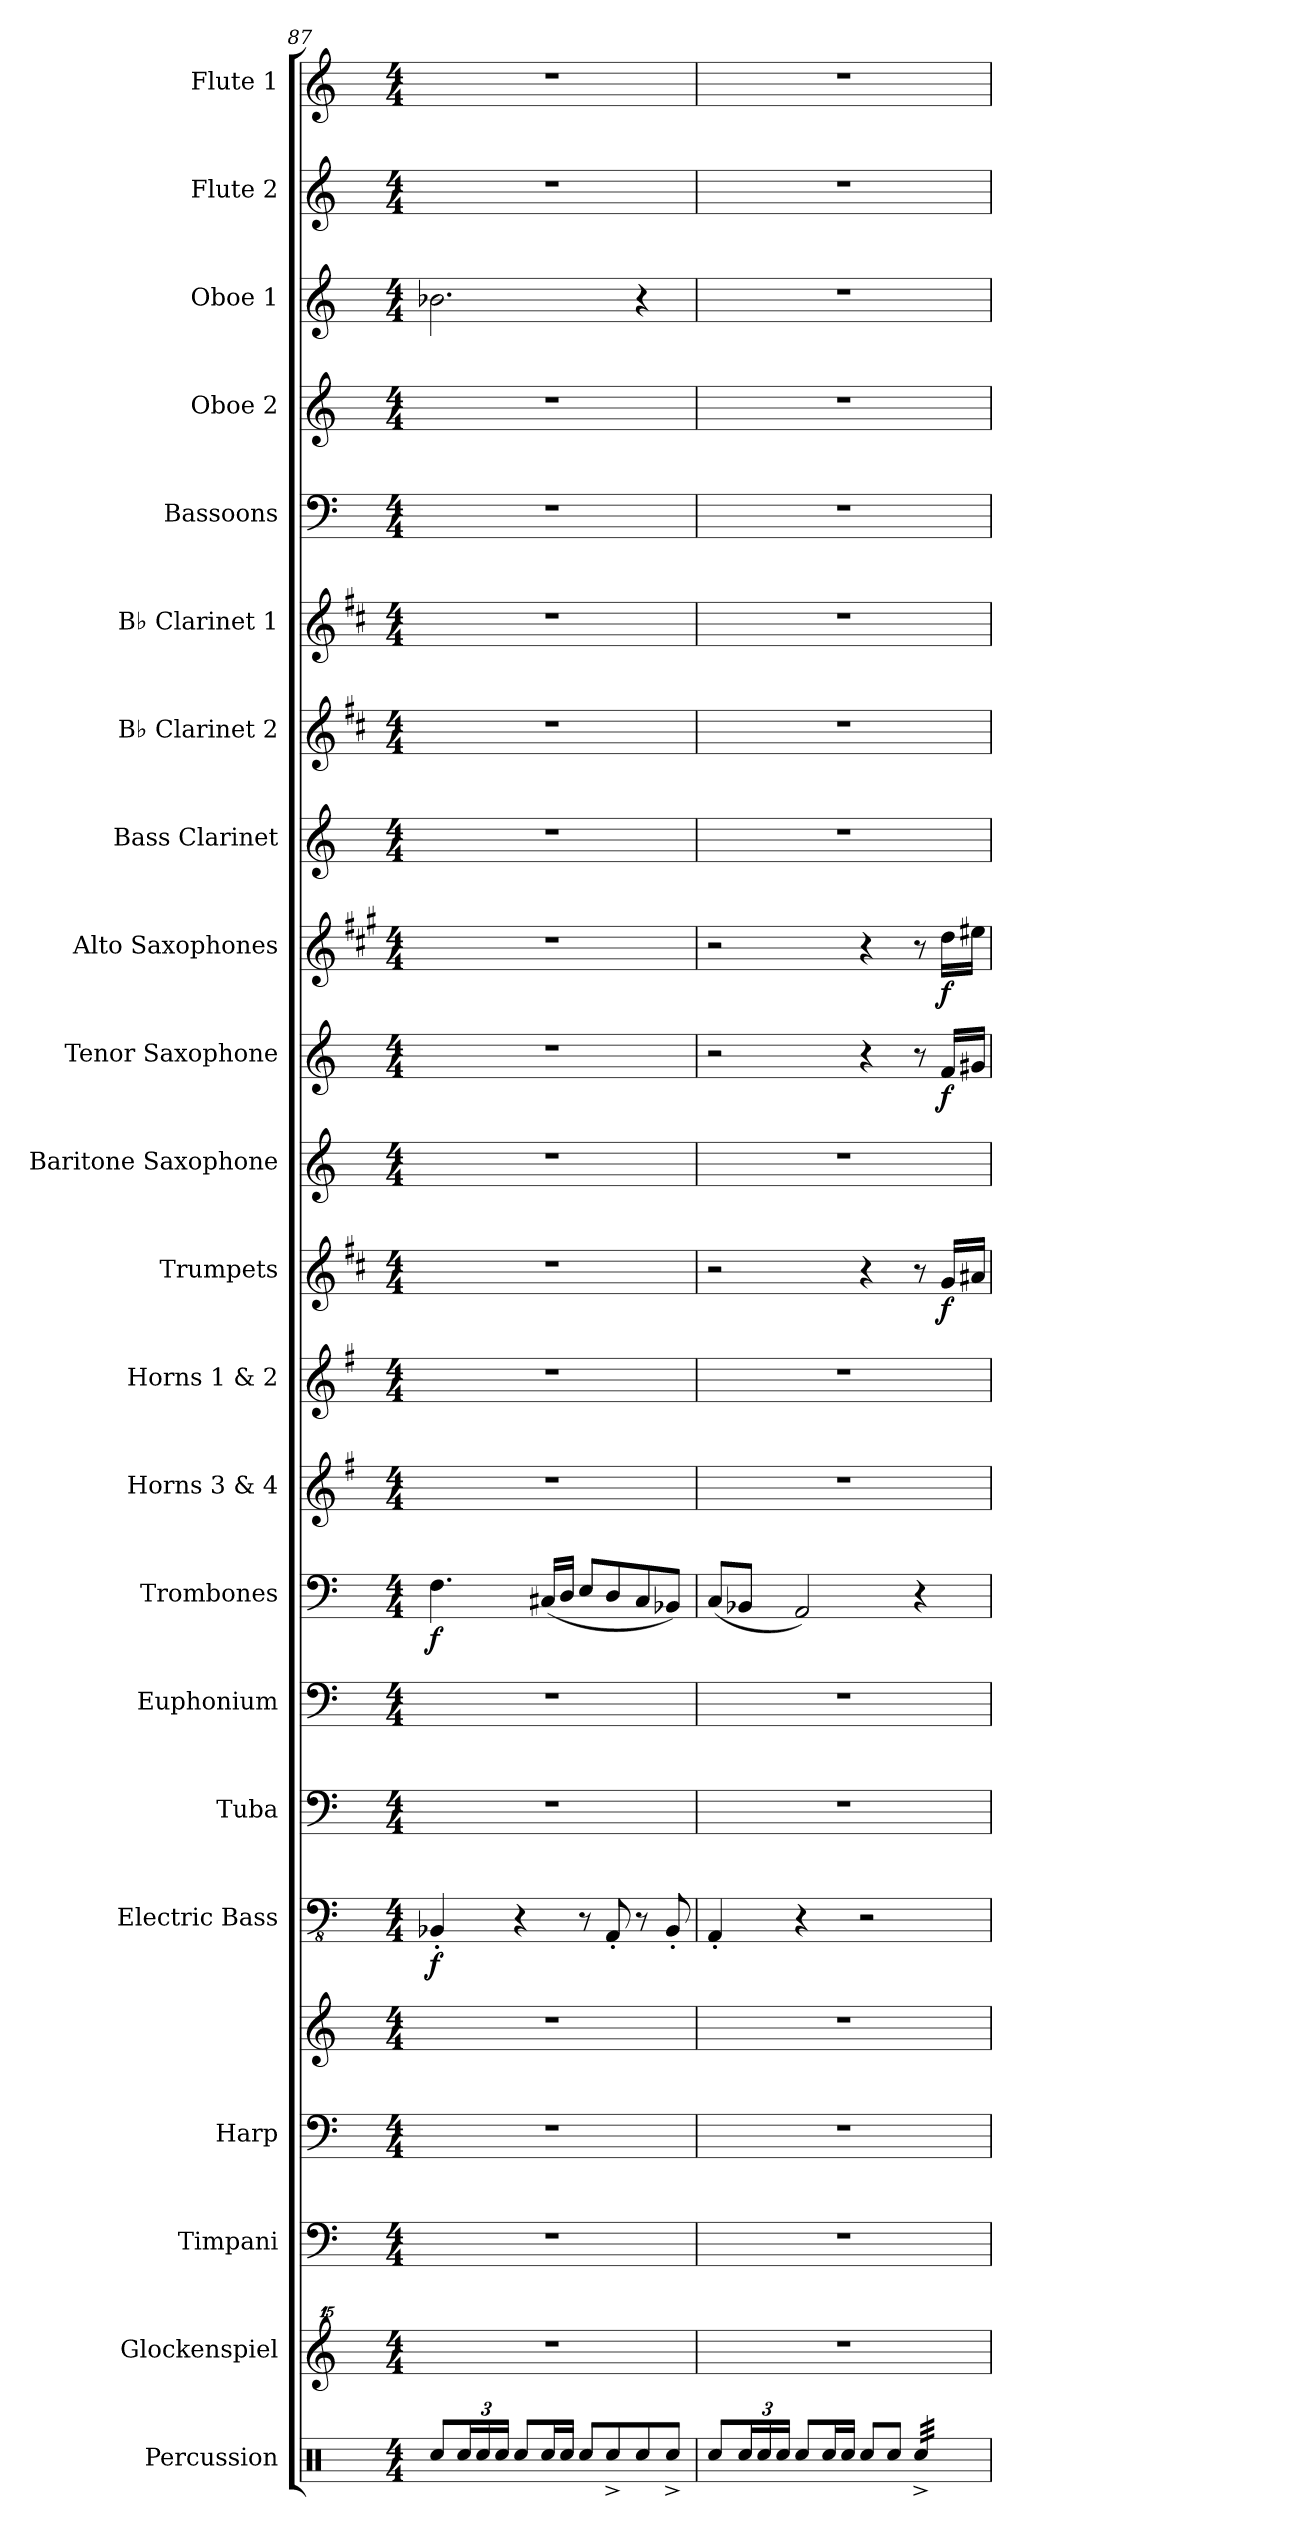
**kern	**kern	**kern	**kern	**kern	**kern	**dynam	**kern	**kern	**kern	**dynam	**kern	**kern	**kern	**dynam	**kern	**kern	**dynam	**kern	**dynam	**kern	**kern	**kern	**kern	**kern	**kern	**kern	**kern
*part22	*part21	*part20	*part19	*part19	*part18	*part18	*part17	*part16	*part15	*part15	*part14	*part13	*part12	*part12	*part11	*part10	*part10	*part9	*part9	*part8	*part7	*part6	*part5	*part4	*part3	*part2	*part1
*staff23	*staff22	*staff21	*staff20	*staff19	*staff18	*staff18	*staff17	*staff16	*staff15	*staff15	*staff14	*staff13	*staff12	*staff12	*staff11	*staff10	*staff10	*staff9	*staff9	*staff8	*staff7	*staff6	*staff5	*staff4	*staff3	*staff2	*staff1
*I"Percussion	*I"Glockenspiel	*I"Timpani	*I"Harp	*	*I"Electric Bass	*	*I"Tuba	*I"Euphonium	*I"Trombones	*	*I"Horns 3 &amp; 4	*I"Horns 1 &amp; 2	*I"Trumpets	*	*I"Baritone Saxophone	*I"Tenor Saxophone	*	*I"Alto Saxophones	*	*I"Bass Clarinet	*I"B♭ Clarinet 2	*I"B♭ Clarinet 1	*I"Bassoons	*I"Oboe 2	*I"Oboe 1	*I"Flute 2	*I"Flute 1
*I'Perc.	*I'Glk.	*I'Timp.	*I'Hrp.	*	*I'El. B.	*	*I'Tba.	*I'Euph.	*I'Tbns.	*	*I'Hns. 3/4	*I'Hns. 1/2	*I'Tpts.	*	*I'Bar. Sax.	*I'T. Sax.	*	*I'A. Saxes.	*	*I'B. Cl.	*I'B♭ Cl. 2	*I'B♭ Cl. 1	*I'Bsns.	*I'Ob. 2	*I'Ob. 1	*I'Fl. 2	*I'Fl. 1
*clefX	*clefG^^2	*clefF4	*clefF4	*clefG2	*clefFv4	*	*clefF4	*clefF4	*clefF4	*	*clefG2	*clefG2	*clefG2	*	*clefG2	*clefG2	*	*clefG2	*	*clefG2	*clefG2	*clefG2	*clefF4	*clefG2	*clefG2	*clefG2	*clefG2
*	*	*	*	*	*	*	*	*	*	*	*ITrd4c7	*ITrd4c7	*ITrd1c2	*	*ITrd12c21	*ITrd8c14	*	*ITrd5c9	*	*ITrd8c14	*ITrd1c2	*ITrd1c2	*	*	*	*	*
*k[]	*k[]	*k[]	*k[]	*k[]	*k[]	*	*k[]	*k[]	*k[]	*	*k[]	*k[]	*k[]	*	*k[]	*k[]	*	*k[]	*	*k[]	*k[]	*k[]	*k[]	*k[]	*k[]	*k[]	*k[]
*M4/4	*M4/4	*M4/4	*M4/4	*M4/4	*M4/4	*	*M4/4	*M4/4	*M4/4	*	*M4/4	*M4/4	*M4/4	*	*M4/4	*M4/4	*	*M4/4	*	*M4/4	*M4/4	*M4/4	*M4/4	*M4/4	*M4/4	*M4/4	*M4/4
=87	=87	=87	=87	=87	=87	=87	=87	=87	=87	=87	=87	=87	=87	=87	=87	=87	=87	=87	=87	=87	=87	=87	=87	=87	=87	=87	=87
!	!	!	!	!	!	!LO:DY:b	!	!	!	!LO:DY:b	!	!	!	!	!	!	!	!	!	!	!	!	!	!	!	!	!
8Rcc/L	1r	1r	1r	1r	4BBB-X'/	f	1r	1r	4.F\	f	1r	1r	1r	.	1r	1r	.	1r	.	1r	1r	1r	1r	1r	2.b-X\	1r	1r
*Xbrackettup	*	*	*	*	*	*	*	*	*	*	*	*	*	*	*	*	*	*	*	*	*	*	*	*	*	*	*
24Rcc/L	.	.	.	.	.	.	.	.	.	.	.	.	.	.	.	.	.	.	.	.	.	.	.	.	.	.	.
24Rcc/	.	.	.	.	.	.	.	.	.	.	.	.	.	.	.	.	.	.	.	.	.	.	.	.	.	.	.
24Rcc/JJ	.	.	.	.	.	.	.	.	.	.	.	.	.	.	.	.	.	.	.	.	.	.	.	.	.	.	.
8Rcc/L	.	.	.	.	4r	.	.	.	.	.	.	.	.	.	.	.	.	.	.	.	.	.	.	.	.	.	.
16Rcc/L	.	.	.	.	.	.	.	.	(16C#X/LL	.	.	.	.	.	.	.	.	.	.	.	.	.	.	.	.	.	.
16Rcc/JJ	.	.	.	.	.	.	.	.	16D/JJ	.	.	.	.	.	.	.	.	.	.	.	.	.	.	.	.	.	.
8Rcc/L	.	.	.	.	8r	.	.	.	8E/L	.	.	.	.	.	.	.	.	.	.	.	.	.	.	.	.	.	.
8Rcc^/	.	.	.	.	8AAA'/	.	.	.	8D/	.	.	.	.	.	.	.	.	.	.	.	.	.	.	.	.	.	.
8Rcc/	.	.	.	.	8r	.	.	.	8C#/	.	.	.	.	.	.	.	.	.	.	.	.	.	.	.	4r	.	.
8Rcc^/J	.	.	.	.	8BBB-'/	.	.	.	8BB-X/J)	.	.	.	.	.	.	.	.	.	.	.	.	.	.	.	.	.	.
=88	=88	=88	=88	=88	=88	=88	=88	=88	=88	=88	=88	=88	=88	=88	=88	=88	=88	=88	=88	=88	=88	=88	=88	=88	=88	=88	=88
8Rcc/L	1r	1r	1r	1r	4AAA'/	.	1r	1r	(8C/L	.	1r	1r	2r	.	1r	2r	.	2r	.	1r	1r	1r	1r	1r	1r	1r	1r
24Rcc/L	.	.	.	.	.	.	.	.	8BB-X/J	.	.	.	.	.	.	.	.	.	.	.	.	.	.	.	.	.	.
24Rcc/	.	.	.	.	.	.	.	.	.	.	.	.	.	.	.	.	.	.	.	.	.	.	.	.	.	.	.
24Rcc/JJ	.	.	.	.	.	.	.	.	.	.	.	.	.	.	.	.	.	.	.	.	.	.	.	.	.	.	.
8Rcc/L	.	.	.	.	4r	.	.	.	2AA/)	.	.	.	.	.	.	.	.	.	.	.	.	.	.	.	.	.	.
16Rcc/L	.	.	.	.	.	.	.	.	.	.	.	.	.	.	.	.	.	.	.	.	.	.	.	.	.	.	.
16Rcc/JJ	.	.	.	.	.	.	.	.	.	.	.	.	.	.	.	.	.	.	.	.	.	.	.	.	.	.	.
8Rcc/L	.	.	.	.	2r	.	.	.	.	.	.	.	4r	.	.	4r	.	4r	.	.	.	.	.	.	.	.	.
8Rcc/J	.	.	.	.	.	.	.	.	.	.	.	.	.	.	.	.	.	.	.	.	.	.	.	.	.	.	.
*tremolo	*	*	*	*	*	*	*	*	*	*	*	*	*	*	*	*	*	*	*	*	*	*	*	*	*	*	*
32Rcc^/LLL	.	.	.	.	.	.	.	.	4r	.	.	.	8r	.	.	8r	.	8r	.	.	.	.	.	.	.	.	.
32Rcc^/	.	.	.	.	.	.	.	.	.	.	.	.	.	.	.	.	.	.	.	.	.	.	.	.	.	.	.
32Rcc^/	.	.	.	.	.	.	.	.	.	.	.	.	.	.	.	.	.	.	.	.	.	.	.	.	.	.	.
32Rcc^/	.	.	.	.	.	.	.	.	.	.	.	.	.	.	.	.	.	.	.	.	.	.	.	.	.	.	.
!	!	!	!	!	!	!	!	!	!	!	!	!	!	!LO:DY:b	!	!	!LO:DY:b	!	!LO:DY:b	!	!	!	!	!	!	!	!
32Rcc^/	.	.	.	.	.	.	.	.	.	.	.	.	16f/LL	f	.	16F/LL	f	16f\LL	f	.	.	.	.	.	.	.	.
32Rcc^/	.	.	.	.	.	.	.	.	.	.	.	.	.	.	.	.	.	.	.	.	.	.	.	.	.	.	.
32Rcc^/	.	.	.	.	.	.	.	.	.	.	.	.	16g#X/JJ	.	.	16G#X/JJ	.	16g#X\JJ	.	.	.	.	.	.	.	.	.
32Rcc^/JJJ	.	.	.	.	.	.	.	.	.	.	.	.	.	.	.	.	.	.	.	.	.	.	.	.	.	.	.
*Xtremolo	*	*	*	*	*	*	*	*	*	*	*	*	*	*	*	*	*	*	*	*	*	*	*	*	*	*	*
=	=	=	=	=	=	=	=	=	=	=	=	=	=	=	=	=	=	=	=	=	=	=	=	=	=	=	=
*-	*-	*-	*-	*-	*-	*-	*-	*-	*-	*-	*-	*-	*-	*-	*-	*-	*-	*-	*-	*-	*-	*-	*-	*-	*-	*-	*-
